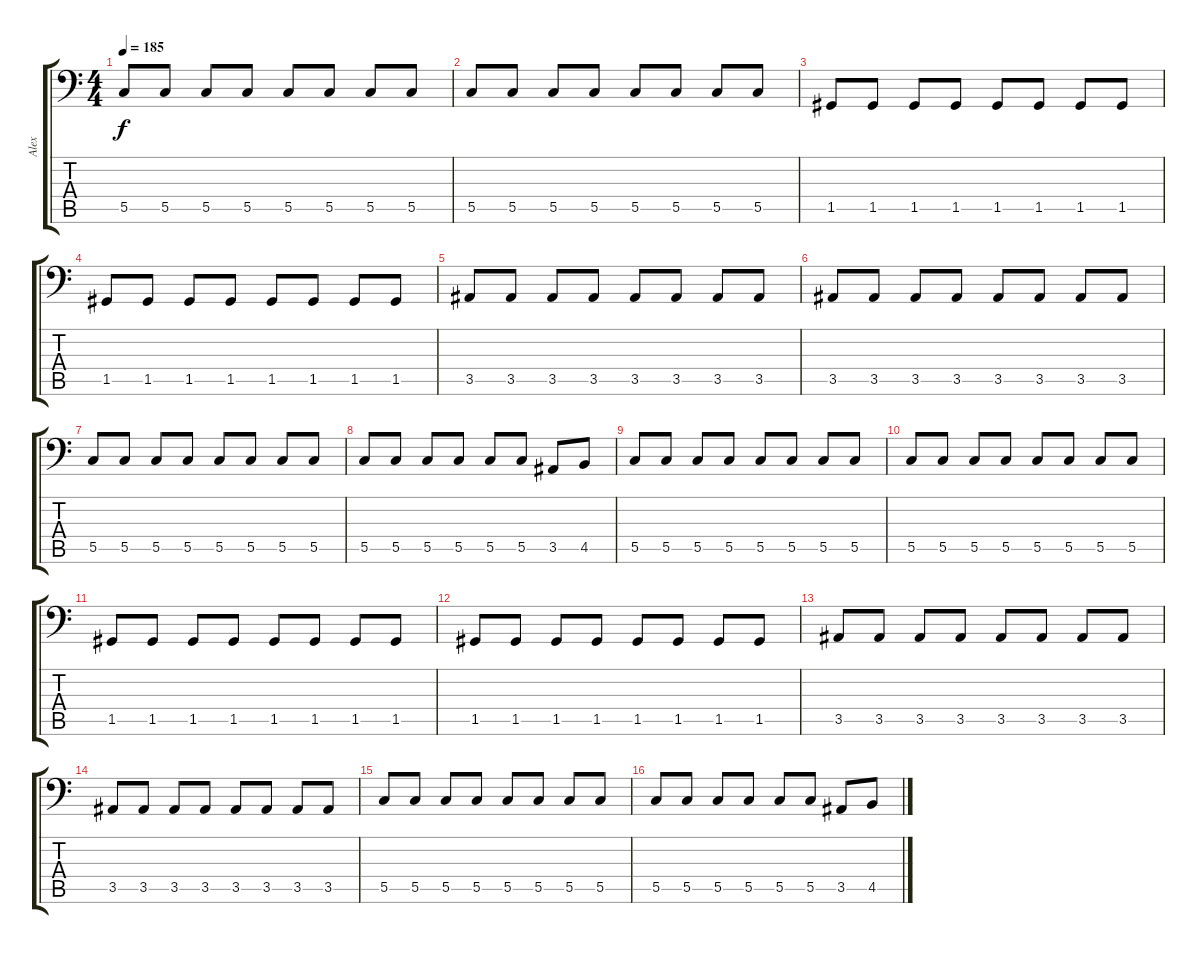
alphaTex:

\track ("Alex" "Alex") {instrument slapbass1}
\staff {score tabs}
\tuning (D3 A2 F2 C2 G1 C1) {hide}
\ts (4 4)
\tempo 185
\clef f4
\ks c
5.5.8{dy f} 5.5.8 5.5.8 5.5.8 5.5.8 5.5.8 5.5.8 5.5.8 |
5.5.8 5.5.8 5.5.8 5.5.8 5.5.8 5.5.8 5.5.8 5.5.8 |
1.5.8 1.5.8 1.5.8 1.5.8 1.5.8 1.5.8 1.5.8 1.5.8 |
1.5.8 1.5.8 1.5.8 1.5.8 1.5.8 1.5.8 1.5.8 1.5.8 |
3.5.8 3.5.8 3.5.8 3.5.8 3.5.8 3.5.8 3.5.8 3.5.8 |
3.5.8 3.5.8 3.5.8 3.5.8 3.5.8 3.5.8 3.5.8 3.5.8 |
5.5.8 5.5.8 5.5.8 5.5.8 5.5.8 5.5.8 5.5.8 5.5.8 |
5.5.8 5.5.8 5.5.8 5.5.8 5.5.8 5.5.8 3.5.8 4.5.8 |
5.5.8 5.5.8 5.5.8 5.5.8 5.5.8 5.5.8 5.5.8 5.5.8 |
5.5.8 5.5.8 5.5.8 5.5.8 5.5.8 5.5.8 5.5.8 5.5.8 |
1.5.8 1.5.8 1.5.8 1.5.8 1.5.8 1.5.8 1.5.8 1.5.8 |
1.5.8 1.5.8 1.5.8 1.5.8 1.5.8 1.5.8 1.5.8 1.5.8 |
3.5.8 3.5.8 3.5.8 3.5.8 3.5.8 3.5.8 3.5.8 3.5.8 |
3.5.8 3.5.8 3.5.8 3.5.8 3.5.8 3.5.8 3.5.8 3.5.8 |
5.5.8 5.5.8 5.5.8 5.5.8 5.5.8 5.5.8 5.5.8 5.5.8 |
5.5.8 5.5.8 5.5.8 5.5.8 5.5.8 5.5.8 3.5.8 4.5.8
